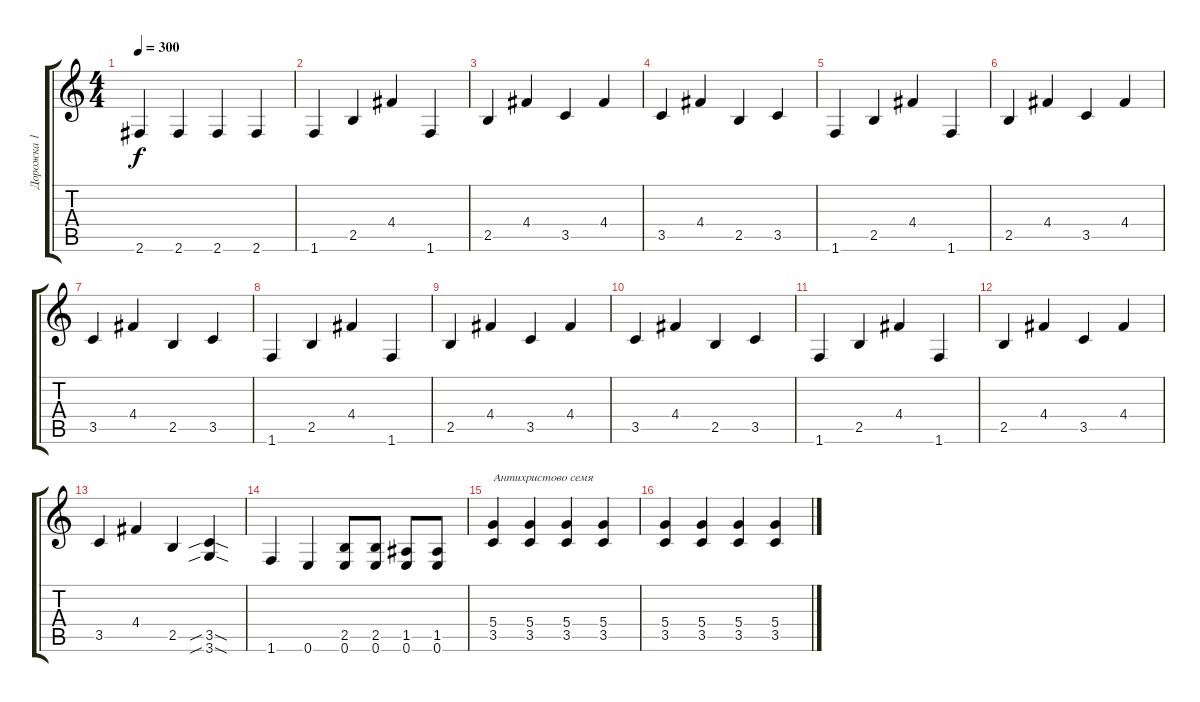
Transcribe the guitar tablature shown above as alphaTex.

\track ("Дорожка 1" "Дорожка 1") {instrument distortionguitar}
\staff {score tabs}
\tuning (E4 B3 G3 D3 A2 E2) {hide}
\ts (4 4)
\tempo 300
\clef g2
\ks c
2.6.4{dy f} 2.6.4 2.6.4 2.6.4 |
1.6.4 2.5.4 4.4.4 1.6.4 |
2.5.4 4.4.4 3.5.4 4.4.4 |
3.5.4 4.4.4 2.5.4 3.5.4 |
1.6.4 2.5.4 4.4.4 1.6.4 |
2.5.4 4.4.4 3.5.4 4.4.4 |
3.5.4 4.4.4 2.5.4 3.5.4 |
1.6.4 2.5.4 4.4.4 1.6.4 |
2.5.4 4.4.4 3.5.4 4.4.4 |
3.5.4 4.4.4 2.5.4 3.5.4 |
1.6.4 2.5.4 4.4.4 1.6.4 |
2.5.4 4.4.4 3.5.4 4.4.4 |
3.5.4 4.4.4 2.5.4 (3.5{sib sod} 3.6{sib sod}).4 |
1.6.4 0.6.4 (2.5 0.6).8 (2.5 0.6).8 (1.5 0.6).8 (1.5 0.6).8 |
(5.4 3.5).4{txt "Антихристово семя"} (5.4 3.5).4 (5.4 3.5).4 (5.4 3.5).4 |
(5.4 3.5).4 (5.4 3.5).4 (5.4 3.5).4 (5.4 3.5).4
